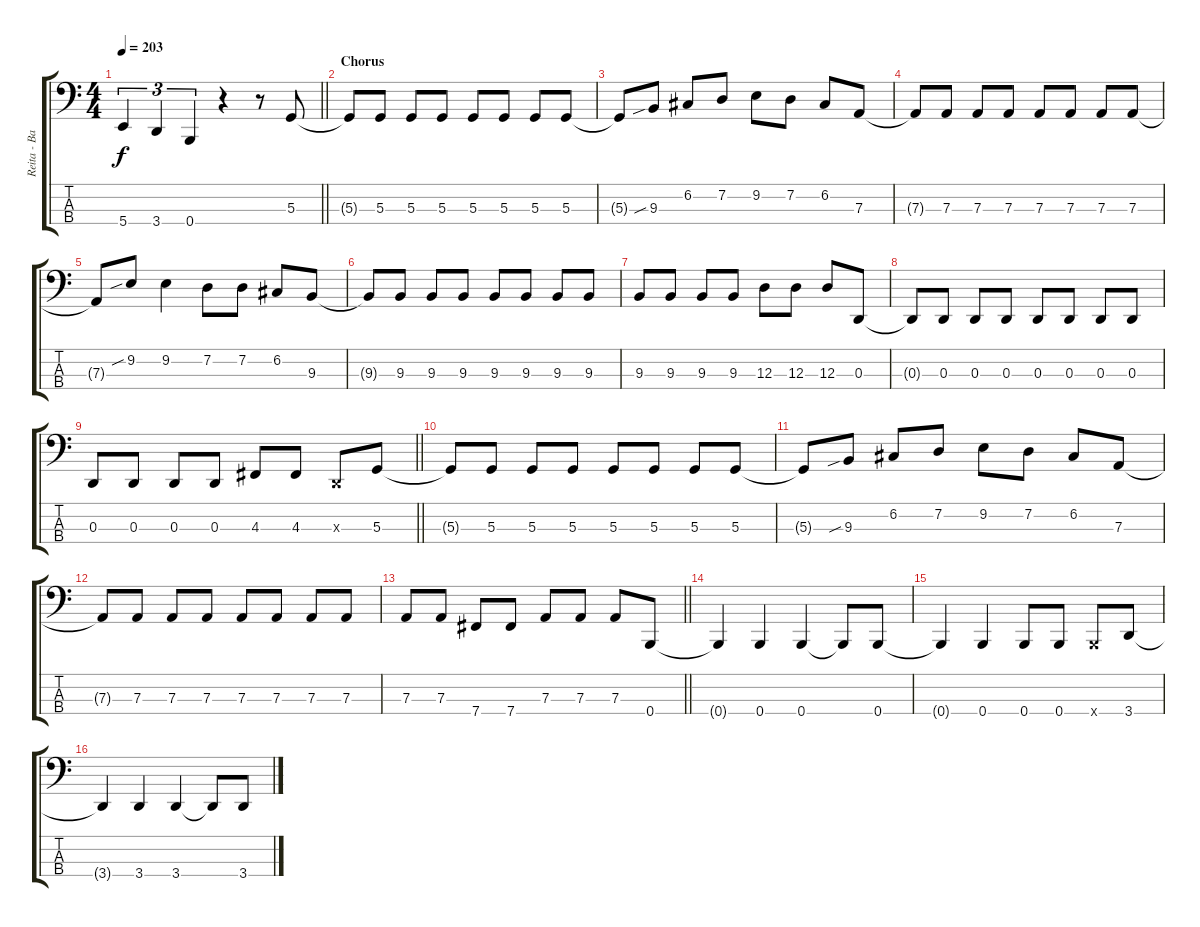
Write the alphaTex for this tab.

\track ("Reita - Bass" "Reita - Ba") {instrument electricbasspick}
\staff {score tabs}
\tuning (C2 G1 D1 B0) {hide}
\ts (4 4)
\tempo 203
\clef f4
\barLineRight lightlight
\ks c
5.4.4{tu (3 2) dy f} 3.4.4{tu (3 2)} 0.4.4{tu (3 2)} r.4 r.8 5.3.8 |
\section ("" "Chorus")
5.3{t}.8 5.3.8 5.3.8 5.3.8 5.3.8 5.3.8 5.3.8 5.3.8 |
5.3{t}.8 9.3{sib}.8 6.2.8 7.2.8 9.2.8 7.2.8 6.2.8 7.3.8 |
7.3{t}.8 7.3.8 7.3.8 7.3.8 7.3.8 7.3.8 7.3.8 7.3.8 |
7.3{t}.8 9.2{sib}.8 9.2.4 7.2.8 7.2.8 6.2.8 9.3.8 |
9.3{t}.8 9.3.8 9.3.8 9.3.8 9.3.8 9.3.8 9.3.8 9.3.8 |
9.3.8 9.3.8 9.3.8 9.3.8 12.3.8 12.3.8 12.3.8 0.3.8 |
0.3{t}.8 0.3.8 0.3.8 0.3.8 0.3.8 0.3.8 0.3.8 0.3.8 |
\barLineRight lightlight
0.3.8 0.3.8 0.3.8 0.3.8 4.3.8 4.3.8 0.3{x}.8 5.3.8 |
\section ("" "")
5.3{t}.8 5.3.8 5.3.8 5.3.8 5.3.8 5.3.8 5.3.8 5.3.8 |
5.3{t}.8 9.3{sib}.8 6.2.8 7.2.8 9.2.8 7.2.8 6.2.8 7.3.8 |
7.3{t}.8 7.3.8 7.3.8 7.3.8 7.3.8 7.3.8 7.3.8 7.3.8 |
\barLineRight lightlight
7.3.8 7.3.8 7.4.8 7.4.8 7.3.8 7.3.8 7.3.8 0.4.8 |
0.4{t}.4 0.4.4 0.4.4 0.4{t}.8 0.4.8 |
0.4{t}.4 0.4.4 0.4.8 0.4.8 0.4{x}.8 3.4.8 |
3.4{t}.4 3.4.4 3.4.4 3.4{t}.8 3.4.8
